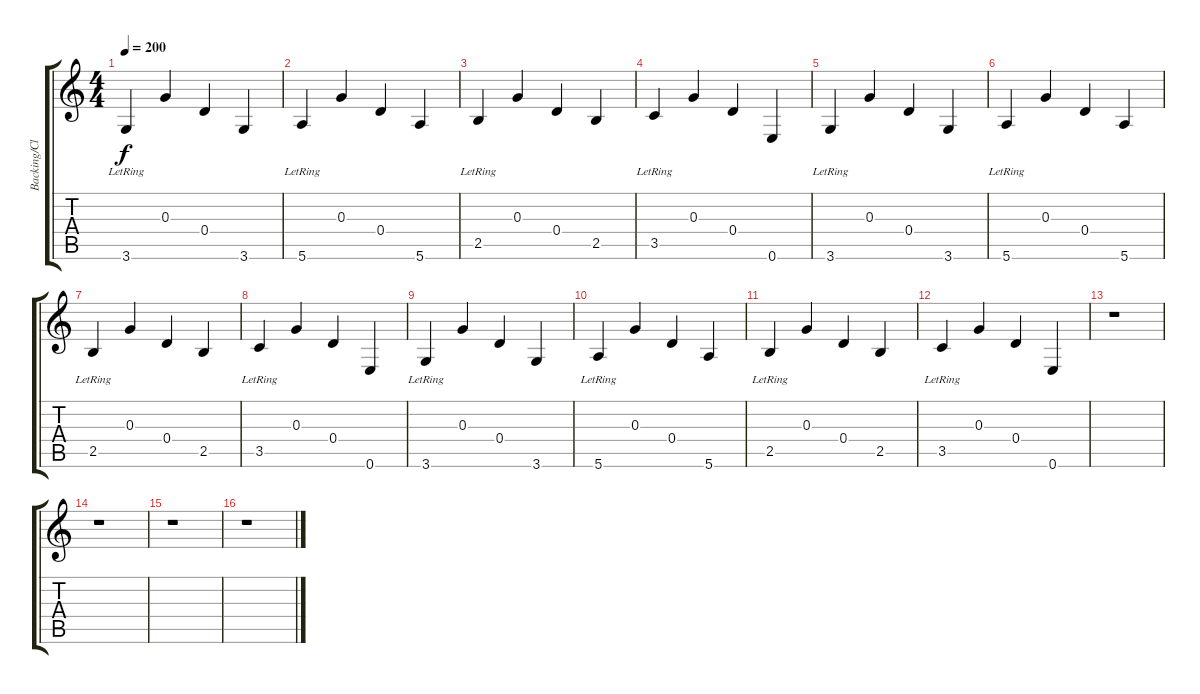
\track ("Backing/Clean Guitar" "Backing/Cl") {instrument distortionguitar}
\staff {score tabs}
\tuning (E4 B3 G3 D3 A2 E2) {hide}
\ts (4 4)
\tempo 200
\clef g2
\ks c
3.6{lr}.4{dy f} 0.3.4 0.4.4 3.6.4 |
5.6{lr}.4 0.3.4 0.4.4 5.6.4 |
2.5{lr}.4 0.3.4 0.4.4 2.5.4 |
3.5{lr}.4 0.3.4 0.4.4 0.6.4 |
3.6{lr}.4 0.3.4 0.4.4 3.6.4 |
5.6{lr}.4 0.3.4 0.4.4 5.6.4 |
2.5{lr}.4 0.3.4 0.4.4 2.5.4 |
3.5{lr}.4 0.3.4 0.4.4 0.6.4 |
3.6{lr}.4 0.3.4 0.4.4 3.6.4 |
5.6{lr}.4 0.3.4 0.4.4 5.6.4 |
2.5{lr}.4 0.3.4 0.4.4 2.5.4 |
3.5{lr}.4 0.3.4 0.4.4 0.6.4 |
r.1 |
r.1 |
r.1 |
r.1
